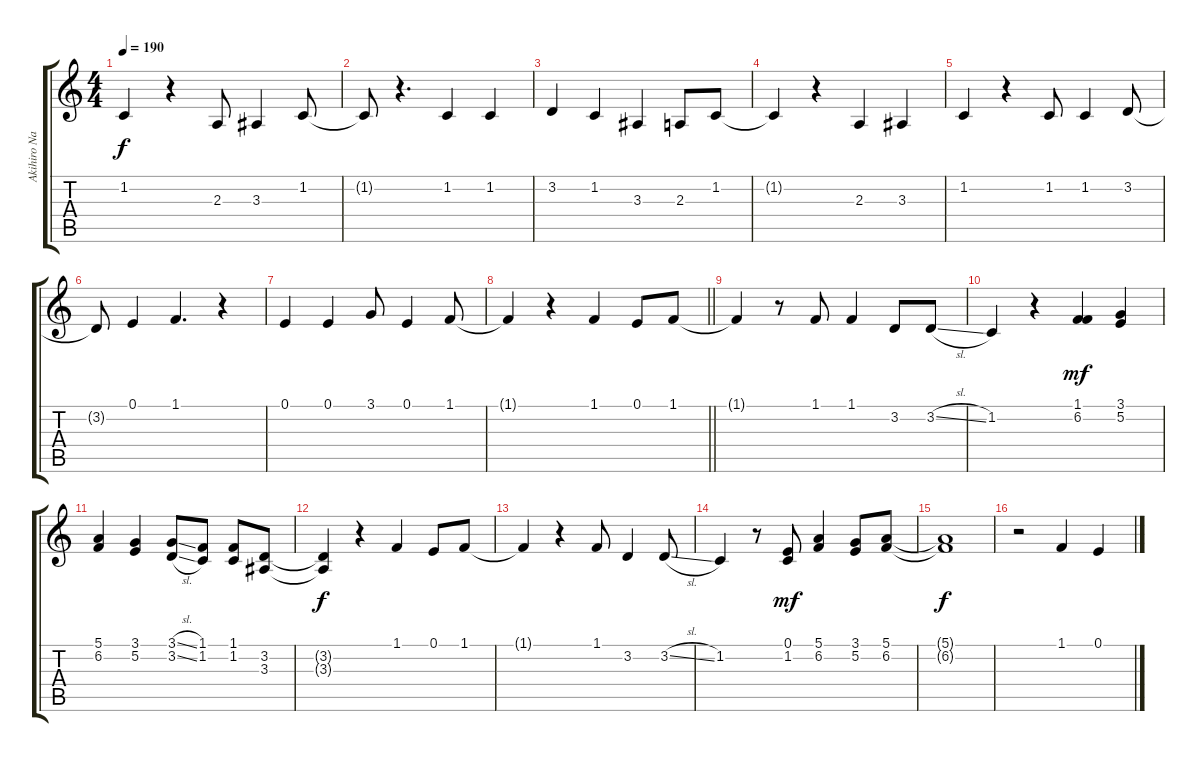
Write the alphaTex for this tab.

\track ("Akihiro Nanba" "Akihiro Na") {instrument bassoon}
\staff {score tabs}
\tuning (E4 B3 G3 D3 A2 E2) {hide}
\ts (4 4)
\tempo 190
\clef g2
\ks c
1.2.4{dy f} r.4 2.3.8 3.3.4 1.2.8 |
1.2{t}.8 r.4{d} 1.2.4 1.2.4 |
3.2.4 1.2.4 3.3.4 2.3.8 1.2.8 |
1.2{t}.4 r.4 2.3.4 3.3.4 |
1.2.4 r.4 1.2.8 1.2.4 3.2.8 |
3.2{t}.8 0.1.4 1.1.4{d} r.4 |
0.1.4 0.1.4 3.1.8 0.1.4 1.1.8 |
\barLineRight lightlight
1.1{t}.4 r.4 1.1.4 0.1.8 1.1.8 |
\section ("" "")
1.1{t}.4 r.8 1.1.8 1.1.4 3.2.8 3.2{sl}.8 |
1.2.4 r.4 (1.1 6.2).4{dy mf} (3.1 5.2).4 |
(5.1 6.2).4 (3.1 5.2).4 (3.1{sl} 3.2{sl}).8 (1.1 1.2).8 (1.1 1.2).8 (3.2 3.3).8 |
(3.2{t} 3.3{t}).4{dy f} r.4 1.1.4 0.1.8 1.1.8 |
1.1{t}.4 r.4 1.1.8 3.2.4 3.2{sl}.8 |
1.2.4 r.8 (0.1 1.2).8{dy mf} (5.1 6.2).4 (3.1 5.2).8 (5.1 6.2).8 |
(5.1{t} 6.2{t}).1{dy f} |
r.2 1.1.4 0.1.4
